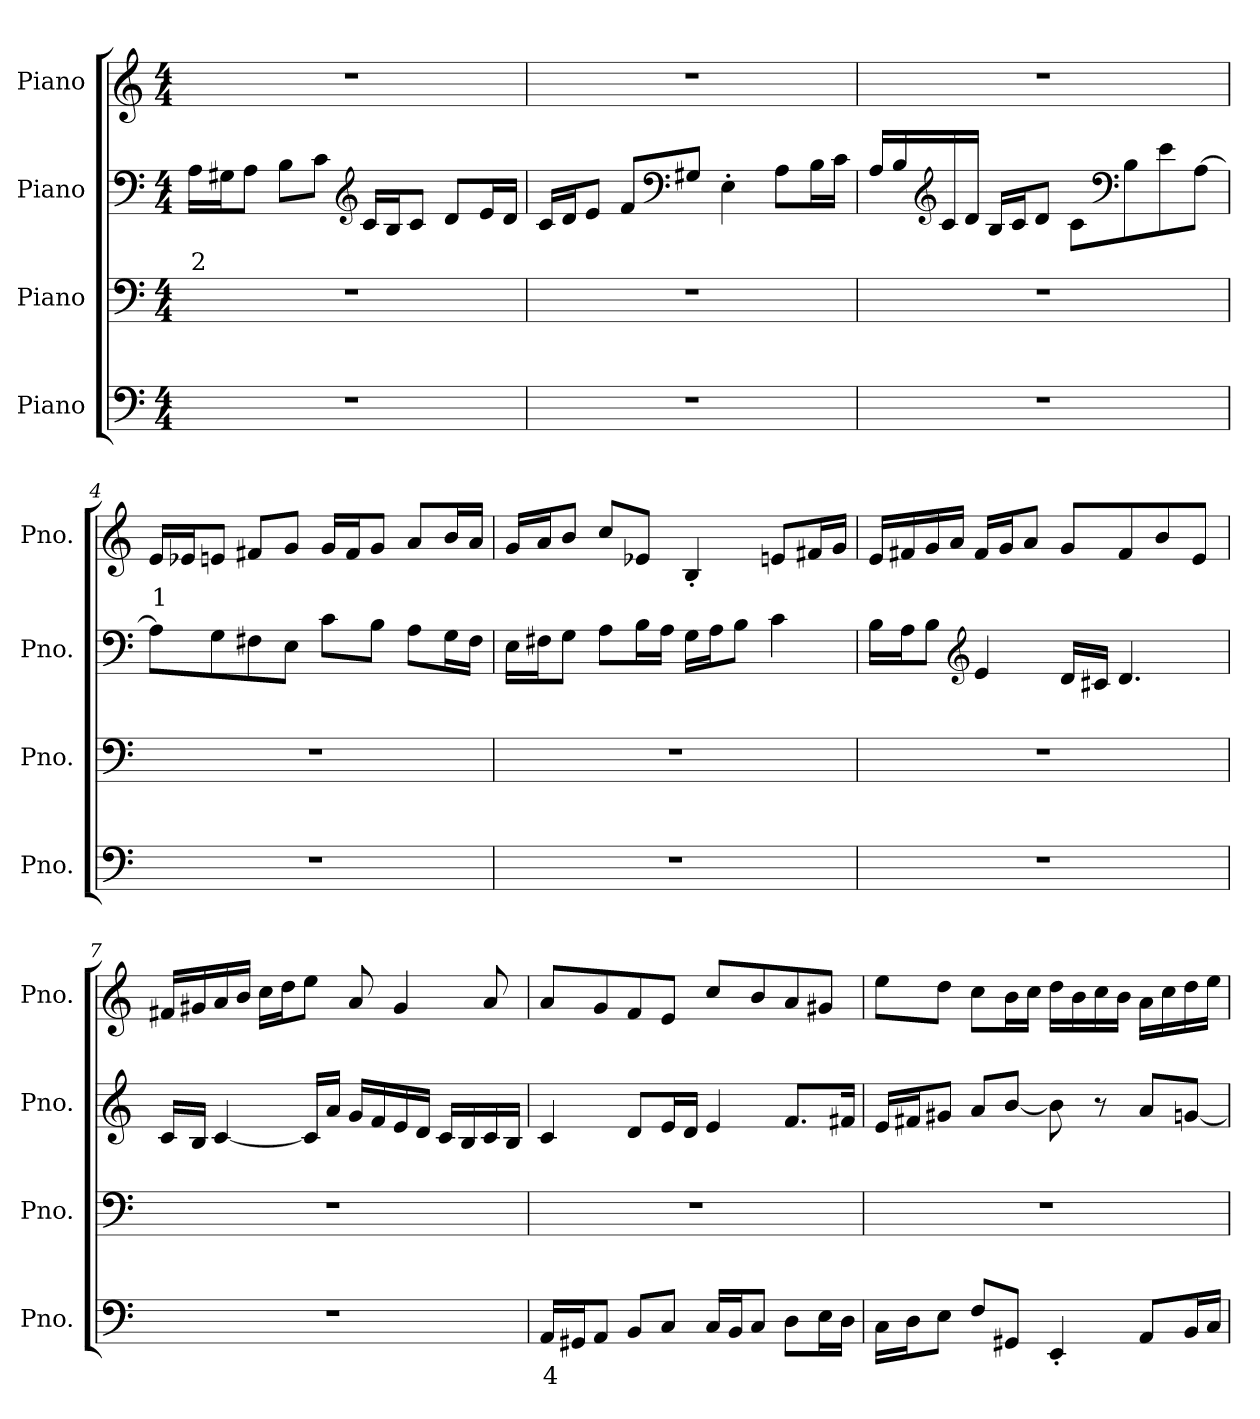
**kern	**text	**kern	**kern	**text	**kern	**text
*part4	*part4	*part3	*part2	*part2	*part1	*part1
*staff4	*staff4	*staff3	*staff2	*staff2	*staff1	*staff1
*I"Piano	*	*I"Piano	*I"Piano	*	*I"Piano	*
*I'Pno.	*	*I'Pno.	*I'Pno.	*	*I'Pno.	*
*clefF4	*	*clefF4	*clefF4	*	*clefG2	*
*k[]	*	*k[]	*k[]	*	*k[]	*
*M4/4	*	*M4/4	*M4/4	*	*M4/4	*
*MM84	*	*MM84	*MM84	*	*MM84	*
=1	=1	=1	=1	=1	=1	=1
!	!	!	!	!LO:LY:b	!	!
1r	.	1r	16Ai\LL	2	1r	.
.	.	.	16G#Xi\J	.	.	.
.	.	.	8Ai\J	.	.	.
.	.	.	8Bi\L	.	.	.
.	.	.	8ci\J	.	.	.
*	*	*	*clefG2	*	*	*
.	.	.	16ci/LL	.	.	.
.	.	.	16Bi/J	.	.	.
.	.	.	8ci/J	.	.	.
.	.	.	8di/L	.	.	.
.	.	.	16ei/L	.	.	.
.	.	.	16di/JJ	.	.	.
=2	=2	=2	=2	=2	=2	=2
1r	.	1r	16ci/LL	.	1r	.
.	.	.	16di/J	.	.	.
.	.	.	8ei/J	.	.	.
.	.	.	8fi/L	.	.	.
*	*	*	*clefF4	*	*	*
.	.	.	8G#Xi/J	.	.	.
.	.	.	4E'i\	.	.	.
.	.	.	8Ai\L	.	.	.
.	.	.	16Bi\L	.	.	.
.	.	.	16ci\JJ	.	.	.
=3	=3	=3	=3	=3	=3	=3
1r	.	1r	16Ai/LL	.	1r	.
.	.	.	16Bi/	.	.	.
*	*	*	*clefG2	*	*	*
.	.	.	16ci/	.	.	.
.	.	.	16di/JJ	.	.	.
.	.	.	16Bi/LL	.	.	.
.	.	.	16ci/J	.	.	.
.	.	.	8di/J	.	.	.
.	.	.	8ci\L	.	.	.
*	*	*	*clefF4	*	*	*
.	.	.	8Bi\	.	.	.
.	.	.	8ei\	.	.	.
.	.	.	[8Ai\J	.	.	.
!!LO:LB:g=z
=4	=4	=4	=4	=4	=4	=4
!	!	!	!	!	!	!LO:LY:b
1r	.	1r	8Ai\L]	.	16ej/LL	1
.	.	.	.	.	16e-Xj/J	.
.	.	.	8Gi\	.	8enj/J	.
.	.	.	8F#Xi\	.	8f#Xj/L	.
.	.	.	8Ei\J	.	8gj/J	.
.	.	.	8ci\L	.	16gj/LL	.
.	.	.	.	.	16f#j/J	.
.	.	.	8Bi\J	.	8gj/J	.
.	.	.	8Ai\L	.	8aj/L	.
.	.	.	16Gi\L	.	16bj/L	.
.	.	.	16F#i\JJ	.	16aj/JJ	.
=5	=5	=5	=5	=5	=5	=5
1r	.	1r	16Ei\LL	.	16gj/LL	.
.	.	.	16F#Xi\J	.	16aj/J	.
.	.	.	8Gi\J	.	8bj/J	.
.	.	.	8Ai\L	.	8ccj/L	.
.	.	.	16Bi\L	.	8e-Xj/J	.
.	.	.	16Ai\JJ	.	.	.
.	.	.	16Gi\LL	.	4B'j/	.
.	.	.	16Ai\J	.	.	.
.	.	.	8Bi\J	.	.	.
.	.	.	4ci\	.	8enj/L	.
.	.	.	.	.	16f#Xj/L	.
.	.	.	.	.	16gj/JJ	.
=6	=6	=6	=6	=6	=6	=6
1r	.	1r	16Bi\LL	.	16ej/LL	.
.	.	.	16Ai\J	.	16f#Xj/	.
.	.	.	8Bi\J	.	16gj/	.
.	.	.	.	.	16aj/JJ	.
*	*	*	*clefG2	*	*	*
.	.	.	4ei/	.	16f#j/LL	.
.	.	.	.	.	16gj/J	.
.	.	.	.	.	8aj/J	.
.	.	.	16di/LL	.	8gj/L	.
.	.	.	16c#Xi/JJ	.	.	.
.	.	.	4.di/	.	8f#j/	.
.	.	.	.	.	8bj/	.
.	.	.	.	.	8ej/J	.
!!LO:LB:g=z
=7	=7	=7	=7	=7	=7	=7
1r	.	1r	16ci/LL	.	16f#Xj/LL	.
.	.	.	16Bi/JJ	.	16g#Xj/	.
.	.	.	[4ci/	.	16aj/	.
.	.	.	.	.	16bj/JJ	.
.	.	.	.	.	16ccj\LL	.
.	.	.	.	.	16ddj\J	.
.	.	.	16ci/LL]	.	8eej\J	.
.	.	.	16ai/JJ	.	.	.
.	.	.	16gi/LL	.	8aj/	.
.	.	.	16fi/	.	.	.
.	.	.	16ei/	.	4g#j/	.
.	.	.	16di/JJ	.	.	.
.	.	.	16ci/LL	.	.	.
.	.	.	16Bi/	.	.	.
.	.	.	16ci/	.	8aj/	.
.	.	.	16Bi/JJ	.	.	.
=8	=8	=8	=8	=8	=8	=8
!	!LO:LY:b	!	!	!	!	!
16AAZ/LL	4	1r	4ci/	.	8aj/L	.
16GG#XZ/J	.	.	.	.	.	.
8AAZ/J	.	.	.	.	8gj/	.
8BBZ/L	.	.	8di/L	.	8fj/	.
8CZ/J	.	.	16ei/L	.	8ej/J	.
.	.	.	16di/JJ	.	.	.
16CZ/LL	.	.	4ei/	.	8ccj/L	.
16BBZ/J	.	.	.	.	.	.
8CZ/J	.	.	.	.	8bj/	.
8DZ\L	.	.	8.fi/L	.	8aj/	.
16EZ\L	.	.	.	.	8g#Xj/J	.
16DZ\JJ	.	.	16f#Xi/Jk	.	.	.
!!LO:PB:g=z
=9	=9	=9	=9	=9	=9	=9
16CZ\LL	.	1r	16ei/LL	.	8eej\L	.
16DZ\J	.	.	16f#Xi/J	.	.	.
8EZ\J	.	.	8g#Xi/J	.	8ddj\J	.
8FZ/L	.	.	8ai/L	.	8ccj\L	.
8GG#XZ/J	.	.	[8bi/J	.	16bj\L	.
.	.	.	.	.	16ccj\JJ	.
4EE'Z/	.	.	8bi\]	.	16ddj\LL	.
.	.	.	.	.	16bj\	.
.	.	.	8r	.	16ccj\	.
.	.	.	.	.	16bj\JJ	.
8AAZ/L	.	.	8ai/L	.	16aj\LL	.
.	.	.	.	.	16ccj\	.
16BBZ/L	.	.	[8gni/J	.	16ddj\	.
16CZ/JJ	.	.	.	.	16eej\JJ	.
=	=	=	=	=	=	=
*-	*-	*-	*-	*-	*-	*-
